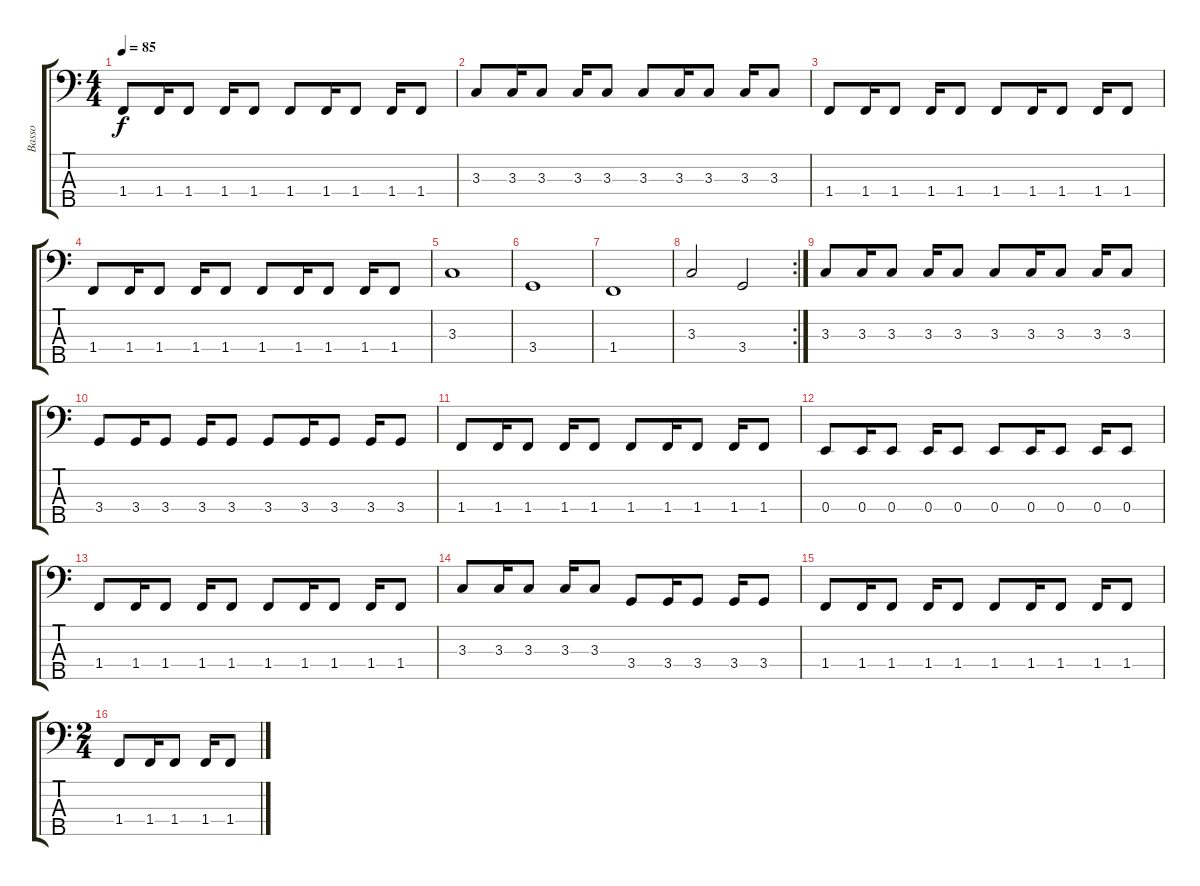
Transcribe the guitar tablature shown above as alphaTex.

\track ("Basso" "Basso") {instrument electricbassfinger}
\staff {score tabs}
\tuning (G2 D2 A1 E1 A0) {hide}
\ts (4 4)
\tempo 85
\clef f4
\ks c
1.4.8{dy f} 1.4.16 1.4.8 1.4.16 1.4.8 1.4.8 1.4.16 1.4.8 1.4.16 1.4.8 |
3.3.8 3.3.16 3.3.8 3.3.16 3.3.8 3.3.8 3.3.16 3.3.8 3.3.16 3.3.8 |
1.4.8 1.4.16 1.4.8 1.4.16 1.4.8 1.4.8 1.4.16 1.4.8 1.4.16 1.4.8 |
1.4.8 1.4.16 1.4.8 1.4.16 1.4.8 1.4.8 1.4.16 1.4.8 1.4.16 1.4.8 |
3.3.1 |
3.4.1 |
1.4.1 |
\rc 2
3.3.2 3.4.2 |
3.3.8 3.3.16 3.3.8 3.3.16 3.3.8 3.3.8 3.3.16 3.3.8 3.3.16 3.3.8 |
3.4.8 3.4.16 3.4.8 3.4.16 3.4.8 3.4.8 3.4.16 3.4.8 3.4.16 3.4.8 |
1.4.8 1.4.16 1.4.8 1.4.16 1.4.8 1.4.8 1.4.16 1.4.8 1.4.16 1.4.8 |
0.4.8 0.4.16 0.4.8 0.4.16 0.4.8 0.4.8 0.4.16 0.4.8 0.4.16 0.4.8 |
1.4.8 1.4.16 1.4.8 1.4.16 1.4.8 1.4.8 1.4.16 1.4.8 1.4.16 1.4.8 |
3.3.8 3.3.16 3.3.8 3.3.16 3.3.8 3.4.8 3.4.16 3.4.8 3.4.16 3.4.8 |
1.4.8 1.4.16 1.4.8 1.4.16 1.4.8 1.4.8 1.4.16 1.4.8 1.4.16 1.4.8 |
\ts (2 4)
1.4.8 1.4.16 1.4.8 1.4.16 1.4.8
